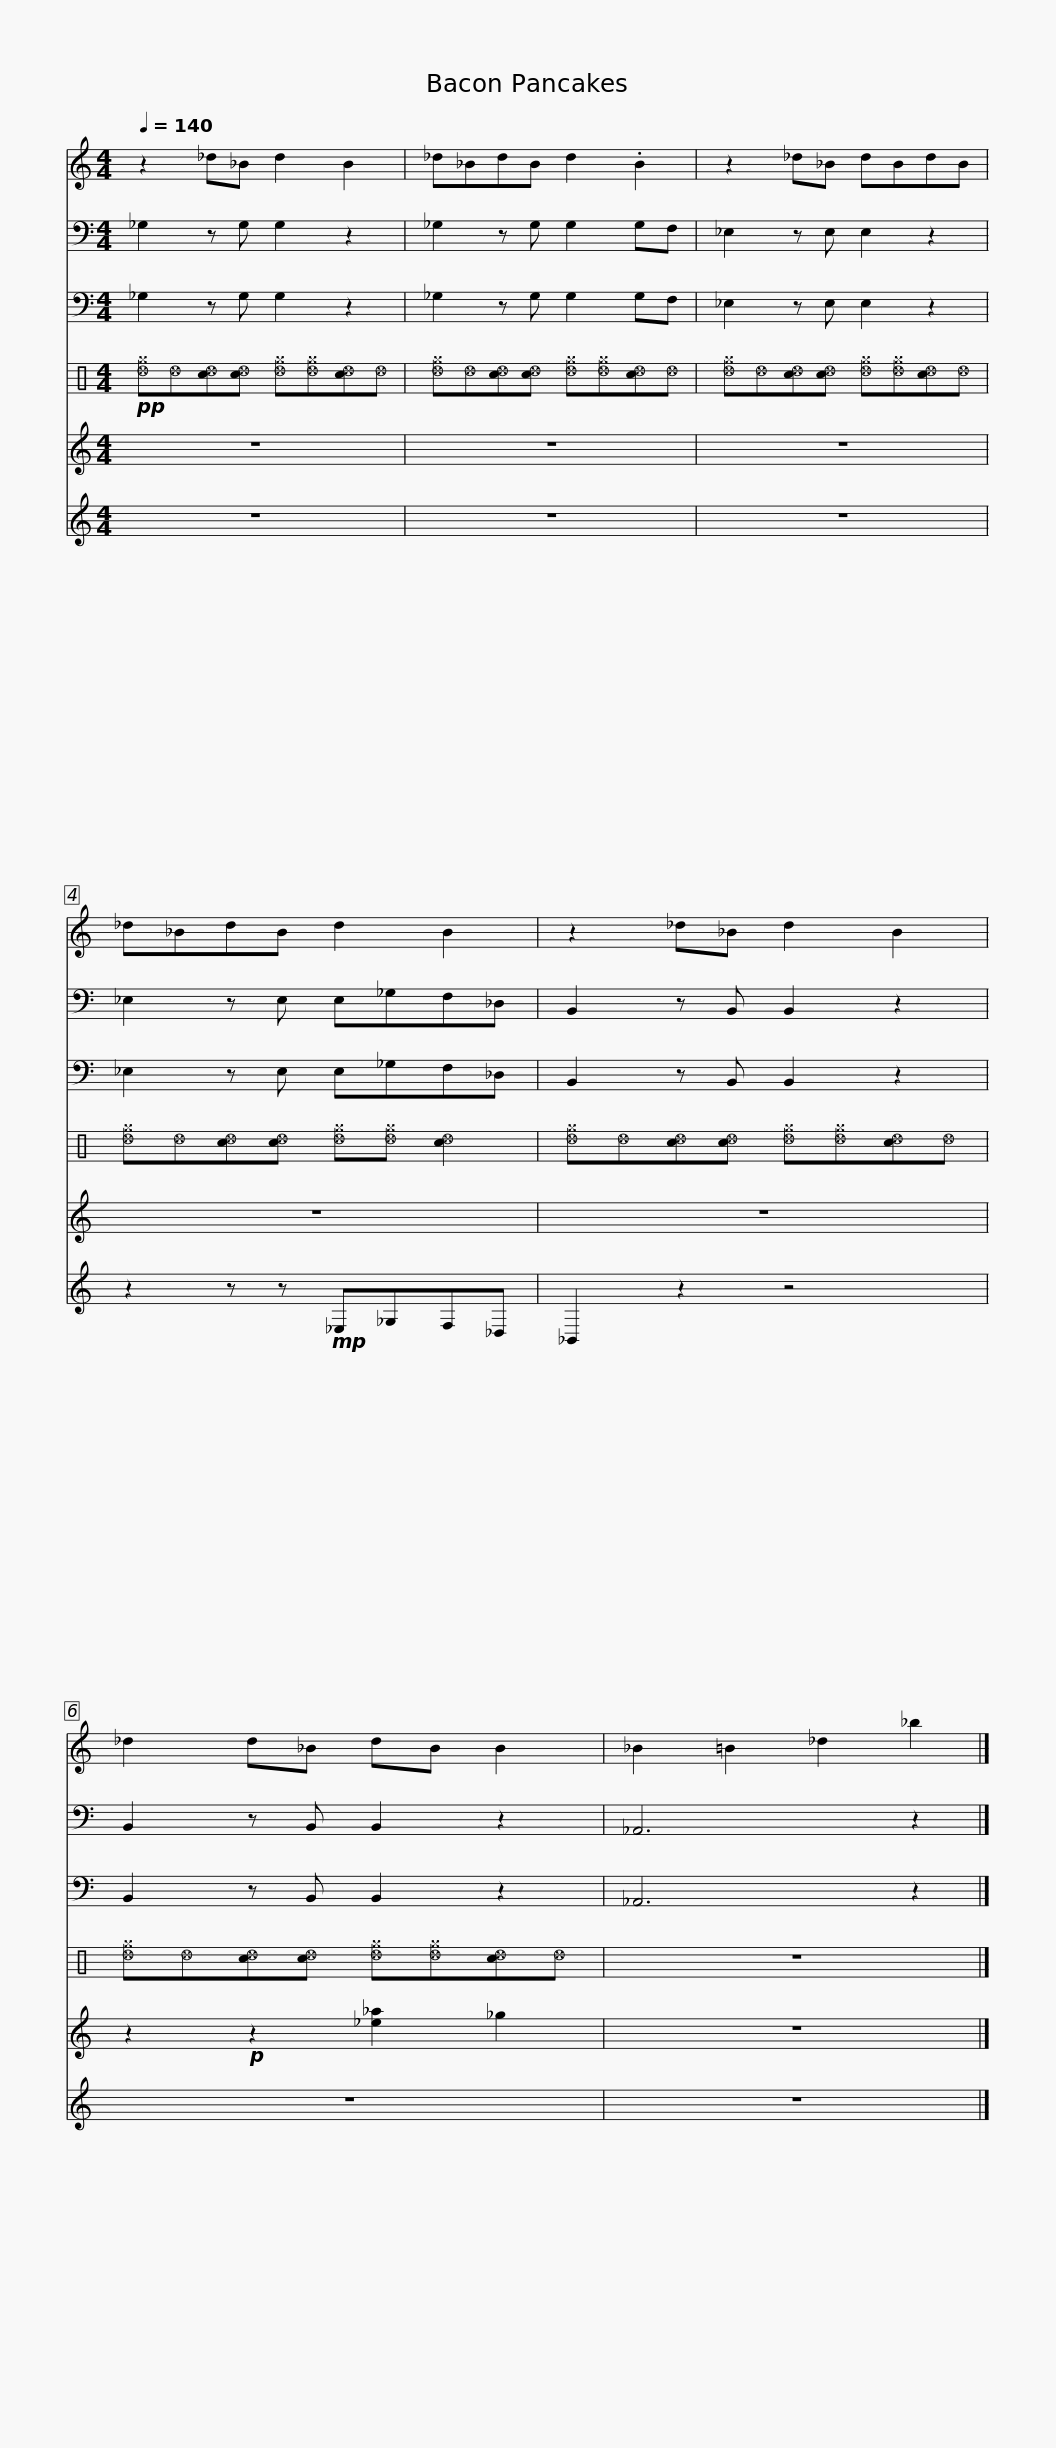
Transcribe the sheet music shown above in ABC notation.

X:1
%%score 1 2 3 4 5 6
L:1/8
Q:1/4=140
M:4/4
I:linebreak $
K:C
V:1 treble
V:2 bass transpose=-12
V:3 bass
V:4 perc
K:none
V:5 treble transpose=24
V:6 treble
V:1
 z2 _d_B d2 B2 | _d_BdB d2 .B2 | z2 _d_B dBdB |$ _d_BdB d2 B2 | z2 _d_B d2 B2 | %5
 _d2 d_B dB B2 | _B2 =B2 _d2 _b2 |] %7
V:2
 _G,2 z G, G,2 z2 | _G,2 z G, G,2 G,F, | _E,2 z E, E,2 z2 |$ _E,2 z E, E,_G,F,_D, | B,,2 z B,, B,,2 z2 | %5
 B,,2 z B,, B,,2 z2 | _A,,6 z2 |] %7
V:3
 _G,2 z G, G,2 z2 | _G,2 z G, G,2 G,F, | _E,2 z E, E,2 z2 |$ _E,2 z E, E,_G,F,_D, | B,,2 z B,, B,,2 z2 | %5
 B,,2 z B,, B,,2 z2 | _A,,6 z2 |] %7
V:4
!pp! [_d^g]_d[c_d][c_d] [_d^g][_d^g][c_d]_d | [_d^g]_d[c_d][c_d] [_d^g][_d^g][c_d]_d | [_d^g]_d[c_d][c_d] [_d^g][_d^g][c_d]_d |$ [_d^g]_d[c_d][c_d] [_d^g][_d^g] [c_d]2 | [_d^g]_d[c_d][c_d] [_d^g][_d^g][c_d]_d | %5
 [_d^g]_d[c_d][c_d] [_d^g][_d^g][c_d]_d | z8 |] %7
V:5
 z8 | z8 | z8 |$ z8 | z8 | %5
 z2!p! z2 [_e_a]2 _g2 | z8 |] %7
V:6
 z8 | z8 | z8 |$ z2 z z!mp! _E,_G,F,_D, | _B,,2 z2 z4 | %5
 z8 | z8 |] %7
